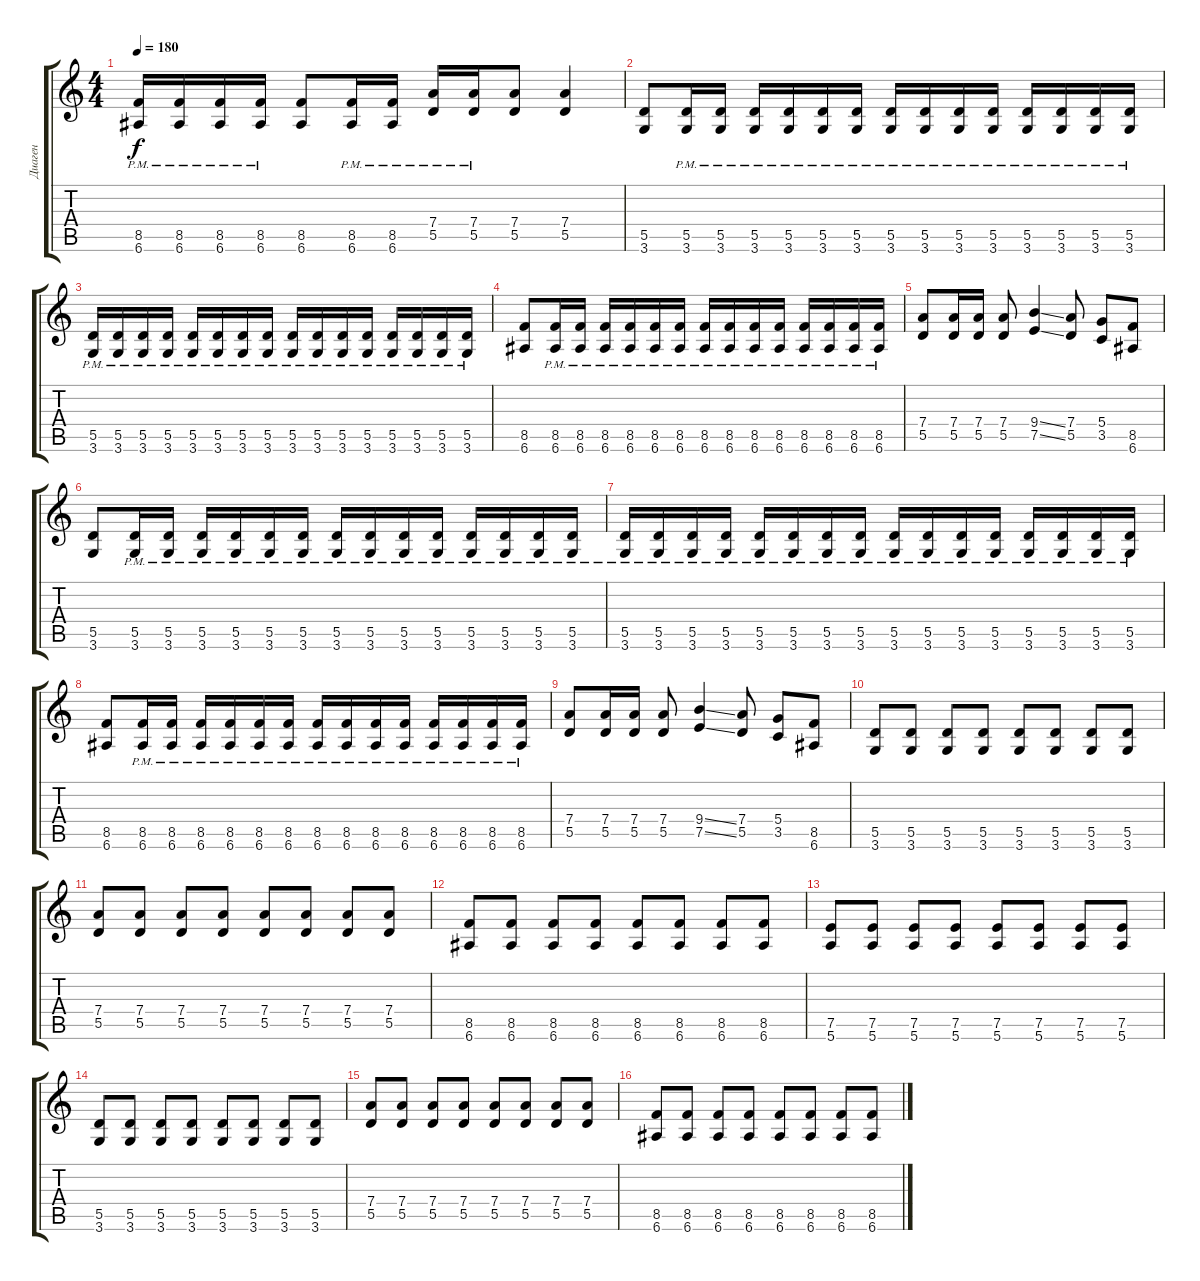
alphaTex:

\track ("Диаген" "Диаген") {instrument distortionguitar}
\staff {score tabs}
\tuning (E4 B3 G3 D3 A2 E2) {hide}
\ts (4 4)
\tempo 180
\clef g2
\ks c
(8.5{pm} 6.6{pm}).16{dy f} (8.5{pm} 6.6{pm}).16 (8.5{pm} 6.6{pm}).16 (8.5{pm} 6.6{pm}).16 (8.5 6.6).8 (8.5{pm} 6.6{pm}).16 (8.5{pm} 6.6{pm}).16 (7.4{pm} 5.5{pm}).16 (7.4{pm} 5.5{pm}).16 (7.4 5.5).8 (7.4 5.5).4 |
(5.5 3.6).8 (5.5{pm} 3.6{pm}).16 (5.5{pm} 3.6{pm}).16 (5.5{pm} 3.6{pm}).16 (5.5{pm} 3.6{pm}).16 (5.5{pm} 3.6{pm}).16 (5.5{pm} 3.6{pm}).16 (5.5{pm} 3.6{pm}).16 (5.5{pm} 3.6{pm}).16 (5.5{pm} 3.6{pm}).16 (5.5{pm} 3.6{pm}).16 (5.5{pm} 3.6{pm}).16 (5.5{pm} 3.6{pm}).16 (5.5{pm} 3.6{pm}).16 (5.5{pm} 3.6{pm}).16 |
(5.5{pm} 3.6{pm}).16 (5.5{pm} 3.6{pm}).16 (5.5{pm} 3.6{pm}).16 (5.5{pm} 3.6{pm}).16 (5.5{pm} 3.6{pm}).16 (5.5{pm} 3.6{pm}).16 (5.5{pm} 3.6{pm}).16 (5.5{pm} 3.6{pm}).16 (5.5{pm} 3.6{pm}).16 (5.5{pm} 3.6{pm}).16 (5.5{pm} 3.6{pm}).16 (5.5{pm} 3.6{pm}).16 (5.5{pm} 3.6{pm}).16 (5.5{pm} 3.6{pm}).16 (5.5{pm} 3.6{pm}).16 (5.5{pm} 3.6{pm}).16 |
(8.5 6.6).8 (8.5{pm} 6.6{pm}).16 (8.5{pm} 6.6{pm}).16 (8.5{pm} 6.6{pm}).16 (8.5{pm} 6.6{pm}).16 (8.5{pm} 6.6{pm}).16 (8.5{pm} 6.6{pm}).16 (8.5{pm} 6.6{pm}).16 (8.5{pm} 6.6{pm}).16 (8.5{pm} 6.6{pm}).16 (8.5{pm} 6.6{pm}).16 (8.5{pm} 6.6{pm}).16 (8.5{pm} 6.6{pm}).16 (8.5{pm} 6.6{pm}).16 (8.5{pm} 6.6{pm}).16 |
(7.4 5.5).8 (7.4 5.5).16 (7.4 5.5).16 (7.4 5.5).8 (9.4{ss} 7.5{ss}).4 (7.4 5.5).8 (5.4 3.5).8 (8.5 6.6).8 |
(5.5 3.6).8 (5.5{pm} 3.6{pm}).16 (5.5{pm} 3.6{pm}).16 (5.5{pm} 3.6{pm}).16 (5.5{pm} 3.6{pm}).16 (5.5{pm} 3.6{pm}).16 (5.5{pm} 3.6{pm}).16 (5.5{pm} 3.6{pm}).16 (5.5{pm} 3.6{pm}).16 (5.5{pm} 3.6{pm}).16 (5.5{pm} 3.6{pm}).16 (5.5{pm} 3.6{pm}).16 (5.5{pm} 3.6{pm}).16 (5.5{pm} 3.6{pm}).16 (5.5{pm} 3.6{pm}).16 |
(5.5{pm} 3.6{pm}).16 (5.5{pm} 3.6{pm}).16 (5.5{pm} 3.6{pm}).16 (5.5{pm} 3.6{pm}).16 (5.5{pm} 3.6{pm}).16 (5.5{pm} 3.6{pm}).16 (5.5{pm} 3.6{pm}).16 (5.5{pm} 3.6{pm}).16 (5.5{pm} 3.6{pm}).16 (5.5{pm} 3.6{pm}).16 (5.5{pm} 3.6{pm}).16 (5.5{pm} 3.6{pm}).16 (5.5{pm} 3.6{pm}).16 (5.5{pm} 3.6{pm}).16 (5.5{pm} 3.6{pm}).16 (5.5{pm} 3.6{pm}).16 |
(8.5 6.6).8 (8.5{pm} 6.6{pm}).16 (8.5{pm} 6.6{pm}).16 (8.5{pm} 6.6{pm}).16 (8.5{pm} 6.6{pm}).16 (8.5{pm} 6.6{pm}).16 (8.5{pm} 6.6{pm}).16 (8.5{pm} 6.6{pm}).16 (8.5{pm} 6.6{pm}).16 (8.5{pm} 6.6{pm}).16 (8.5{pm} 6.6{pm}).16 (8.5{pm} 6.6{pm}).16 (8.5{pm} 6.6{pm}).16 (8.5{pm} 6.6{pm}).16 (8.5{pm} 6.6{pm}).16 |
(7.4 5.5).8 (7.4 5.5).16 (7.4 5.5).16 (7.4 5.5).8 (9.4{ss} 7.5{ss}).4 (7.4 5.5).8 (5.4 3.5).8 (8.5 6.6).8 |
(5.5 3.6).8 (5.5 3.6).8 (5.5 3.6).8 (5.5 3.6).8 (5.5 3.6).8 (5.5 3.6).8 (5.5 3.6).8 (5.5 3.6).8 |
(7.4 5.5).8 (7.4 5.5).8 (7.4 5.5).8 (7.4 5.5).8 (7.4 5.5).8 (7.4 5.5).8 (7.4 5.5).8 (7.4 5.5).8 |
(8.5 6.6).8 (8.5 6.6).8 (8.5 6.6).8 (8.5 6.6).8 (8.5 6.6).8 (8.5 6.6).8 (8.5 6.6).8 (8.5 6.6).8 |
(7.5 5.6).8 (7.5 5.6).8 (7.5 5.6).8 (7.5 5.6).8 (7.5 5.6).8 (7.5 5.6).8 (7.5 5.6).8 (7.5 5.6).8 |
(5.5 3.6).8 (5.5 3.6).8 (5.5 3.6).8 (5.5 3.6).8 (5.5 3.6).8 (5.5 3.6).8 (5.5 3.6).8 (5.5 3.6).8 |
(7.4 5.5).8 (7.4 5.5).8 (7.4 5.5).8 (7.4 5.5).8 (7.4 5.5).8 (7.4 5.5).8 (7.4 5.5).8 (7.4 5.5).8 |
(8.5 6.6).8 (8.5 6.6).8 (8.5 6.6).8 (8.5 6.6).8 (8.5 6.6).8 (8.5 6.6).8 (8.5 6.6).8 (8.5 6.6).8
